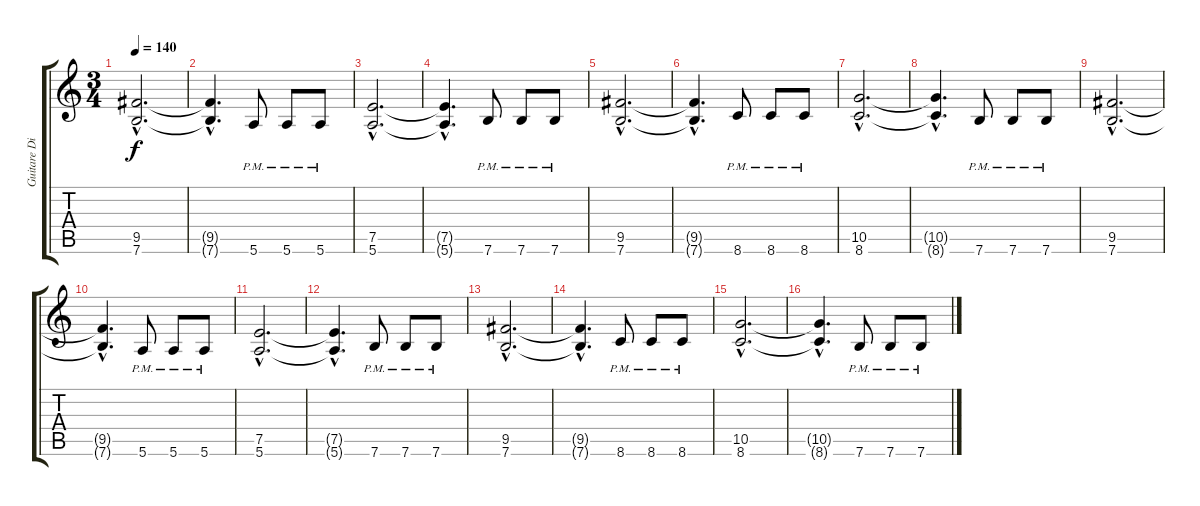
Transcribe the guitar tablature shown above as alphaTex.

\track ("Guitare Distorsion" "Guitare Di") {instrument distortionguitar}
\staff {score tabs}
\tuning (E4 B3 G3 D3 A2 E2) {hide}
\ts (3 4)
\tempo 140
\clef g2
\ks c
(9.5{hac} 7.6{hac}).2{d dy f} |
(9.5{hac t} 7.6{hac t}).4{d} 5.6{pm}.8 5.6{pm}.8 5.6{pm}.8 |
(7.5{hac} 5.6{hac}).2{d} |
(7.5{hac t} 5.6{hac t}).4{d} 7.6{pm}.8 7.6{pm}.8 7.6{pm}.8 |
(9.5{hac} 7.6{hac}).2{d} |
(9.5{hac t} 7.6{hac t}).4{d} 8.6{pm}.8 8.6{pm}.8 8.6{pm}.8 |
(10.5{hac} 8.6{hac}).2{d} |
(10.5{hac t} 8.6{hac t}).4{d} 7.6{pm}.8 7.6{pm}.8 7.6{pm}.8 |
(9.5{hac} 7.6{hac}).2{d} |
(9.5{hac t} 7.6{hac t}).4{d} 5.6{pm}.8 5.6{pm}.8 5.6{pm}.8 |
(7.5{hac} 5.6{hac}).2{d} |
(7.5{hac t} 5.6{hac t}).4{d} 7.6{pm}.8 7.6{pm}.8 7.6{pm}.8 |
(9.5{hac} 7.6{hac}).2{d} |
(9.5{hac t} 7.6{hac t}).4{d} 8.6{pm}.8 8.6{pm}.8 8.6{pm}.8 |
(10.5{hac} 8.6{hac}).2{d} |
(10.5{hac t} 8.6{hac t}).4{d} 7.6{pm}.8 7.6{pm}.8 7.6{pm}.8
